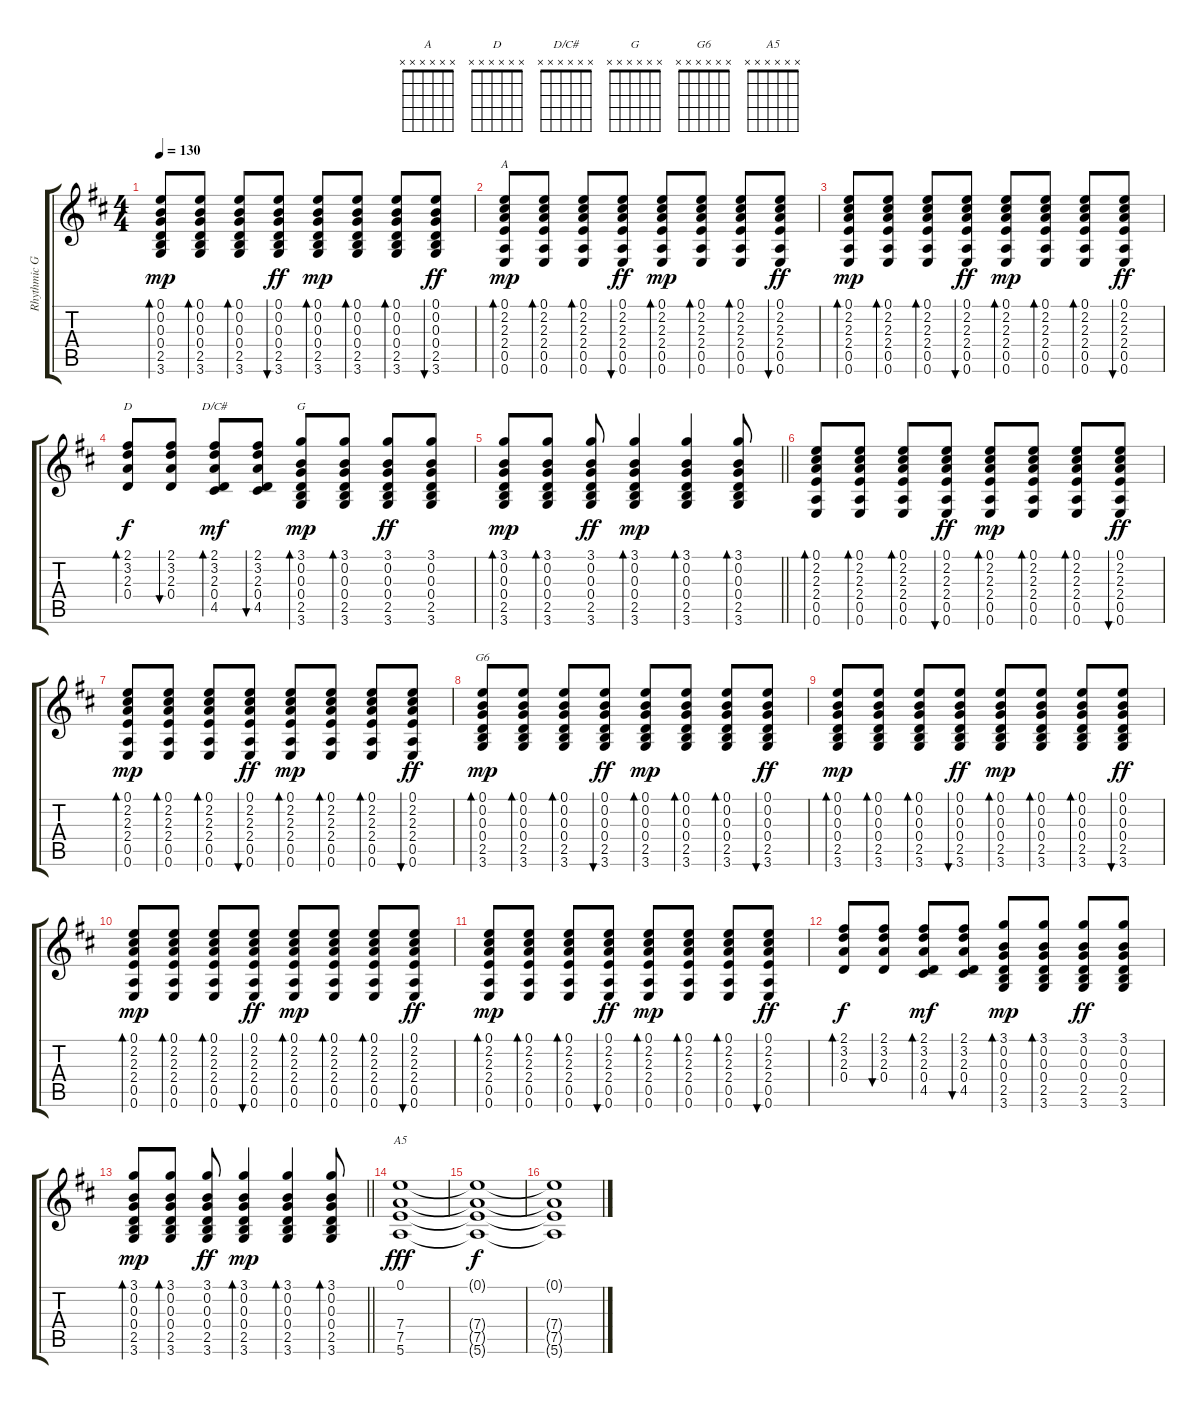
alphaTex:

\track ("Rhythmic Guitar" "Rhythmic G") {instrument acousticguitarsteel}
\staff {score tabs}
\tuning (E4 B3 G3 D3 A2 E2) {hide}
\chord ("A" x x x x x x)
\chord ("D" x x x x x x)
\chord ("D/C#" x x x x x x)
\chord ("G" x x x x x x)
\chord ("G6" x x x x x x)
\chord ("A5" x x x x x x)
\ts (4 4)
\tempo 130
\clef g2
\ks d
(0.1 0.2 0.3 0.4 2.5 3.6).8{bd 30 dy mp} (0.1 0.2 0.3 0.4 2.5 3.6).8{bd 30} (0.1 0.2 0.3 0.4 2.5 3.6).8{bd 30} (0.1 0.2 0.3 0.4 2.5 3.6).8{bu 30 dy ff} (0.1 0.2 0.3 0.4 2.5 3.6).8{bd 30 dy mp} (0.1 0.2 0.3 0.4 2.5 3.6).8{bd 30} (0.1 0.2 0.3 0.4 2.5 3.6).8{bd 30} (0.1 0.2 0.3 0.4 2.5 3.6).8{bu 30 dy ff} |
(0.1 2.2 2.3 2.4 0.5 0.6).8{bd 30 ch "A" dy mp} (0.1 2.2 2.3 2.4 0.5 0.6).8{bd 30} (0.1 2.2 2.3 2.4 0.5 0.6).8{bd 30} (0.1 2.2 2.3 2.4 0.5 0.6).8{bu 30 dy ff} (0.1 2.2 2.3 2.4 0.5 0.6).8{bd 30 dy mp} (0.1 2.2 2.3 2.4 0.5 0.6).8{bd 30} (0.1 2.2 2.3 2.4 0.5 0.6).8{bd 30} (0.1 2.2 2.3 2.4 0.5 0.6).8{bu 30 dy ff} |
(0.1 2.2 2.3 2.4 0.5 0.6).8{bd 30 dy mp} (0.1 2.2 2.3 2.4 0.5 0.6).8{bd 30} (0.1 2.2 2.3 2.4 0.5 0.6).8{bd 30} (0.1 2.2 2.3 2.4 0.5 0.6).8{bu 30 dy ff} (0.1 2.2 2.3 2.4 0.5 0.6).8{bd 30 dy mp} (0.1 2.2 2.3 2.4 0.5 0.6).8{bd 30} (0.1 2.2 2.3 2.4 0.5 0.6).8{bd 30} (0.1 2.2 2.3 2.4 0.5 0.6).8{bu 30 dy ff} |
(2.1 3.2 2.3 0.4).8{bd 30 ch "D" dy f} (2.1 3.2 2.3 0.4).8{bu 30} (2.1 3.2 2.3 0.4 4.5).8{bd 30 ch "D/C#" dy mf} (2.1 3.2 2.3 0.4 4.5).8{bu 30} (3.1 0.2 0.3 0.4 2.5 3.6).8{bd 30 ch "G" dy mp} (3.1 0.2 0.3 0.4 2.5 3.6).8{bd 30} (3.1 0.2 0.3 0.4 2.5 3.6).8{dy ff} (3.1 0.2 0.3 0.4 2.5 3.6).8 |
\barLineRight lightlight
(3.1 0.2 0.3 0.4 2.5 3.6).8{bd 30 dy mp} (3.1 0.2 0.3 0.4 2.5 3.6).8{bd 30} (3.1 0.2 0.3 0.4 2.5 3.6).8{dy ff} (3.1 0.2 0.3 0.4 2.5 3.6).4{bd 30 dy mp} (3.1 0.2 0.3 0.4 2.5 3.6).4{bd 30} (3.1 0.2 0.3 0.4 2.5 3.6).8{bd 30} |
(0.1 2.2 2.3 2.4 0.5 0.6).8{bd 30} (0.1 2.2 2.3 2.4 0.5 0.6).8{bd 30} (0.1 2.2 2.3 2.4 0.5 0.6).8{bd 30} (0.1 2.2 2.3 2.4 0.5 0.6).8{bu 30 dy ff} (0.1 2.2 2.3 2.4 0.5 0.6).8{bd 30 dy mp} (0.1 2.2 2.3 2.4 0.5 0.6).8{bd 30} (0.1 2.2 2.3 2.4 0.5 0.6).8{bd 30} (0.1 2.2 2.3 2.4 0.5 0.6).8{bu 30 dy ff} |
(0.1 2.2 2.3 2.4 0.5 0.6).8{bd 30 dy mp} (0.1 2.2 2.3 2.4 0.5 0.6).8{bd 30} (0.1 2.2 2.3 2.4 0.5 0.6).8{bd 30} (0.1 2.2 2.3 2.4 0.5 0.6).8{bu 30 dy ff} (0.1 2.2 2.3 2.4 0.5 0.6).8{bd 30 dy mp} (0.1 2.2 2.3 2.4 0.5 0.6).8{bd 30} (0.1 2.2 2.3 2.4 0.5 0.6).8{bd 30} (0.1 2.2 2.3 2.4 0.5 0.6).8{bu 30 dy ff} |
(0.1 0.2 0.3 0.4 2.5 3.6).8{bd 30 ch "G6" dy mp} (0.1 0.2 0.3 0.4 2.5 3.6).8{bd 30} (0.1 0.2 0.3 0.4 2.5 3.6).8{bd 30} (0.1 0.2 0.3 0.4 2.5 3.6).8{bu 30 dy ff} (0.1 0.2 0.3 0.4 2.5 3.6).8{bd 30 dy mp} (0.1 0.2 0.3 0.4 2.5 3.6).8{bd 30} (0.1 0.2 0.3 0.4 2.5 3.6).8{bd 30} (0.1 0.2 0.3 0.4 2.5 3.6).8{bu 30 dy ff} |
(0.1 0.2 0.3 0.4 2.5 3.6).8{bd 30 dy mp} (0.1 0.2 0.3 0.4 2.5 3.6).8{bd 30} (0.1 0.2 0.3 0.4 2.5 3.6).8{bd 30} (0.1 0.2 0.3 0.4 2.5 3.6).8{bu 30 dy ff} (0.1 0.2 0.3 0.4 2.5 3.6).8{bd 30 dy mp} (0.1 0.2 0.3 0.4 2.5 3.6).8{bd 30} (0.1 0.2 0.3 0.4 2.5 3.6).8{bd 30} (0.1 0.2 0.3 0.4 2.5 3.6).8{bu 30 dy ff} |
(0.1 2.2 2.3 2.4 0.5 0.6).8{bd 30 dy mp} (0.1 2.2 2.3 2.4 0.5 0.6).8{bd 30} (0.1 2.2 2.3 2.4 0.5 0.6).8{bd 30} (0.1 2.2 2.3 2.4 0.5 0.6).8{bu 30 dy ff} (0.1 2.2 2.3 2.4 0.5 0.6).8{bd 30 dy mp} (0.1 2.2 2.3 2.4 0.5 0.6).8{bd 30} (0.1 2.2 2.3 2.4 0.5 0.6).8{bd 30} (0.1 2.2 2.3 2.4 0.5 0.6).8{bu 30 dy ff} |
(0.1 2.2 2.3 2.4 0.5 0.6).8{bd 30 dy mp} (0.1 2.2 2.3 2.4 0.5 0.6).8{bd 30} (0.1 2.2 2.3 2.4 0.5 0.6).8{bd 30} (0.1 2.2 2.3 2.4 0.5 0.6).8{bu 30 dy ff} (0.1 2.2 2.3 2.4 0.5 0.6).8{bd 30 dy mp} (0.1 2.2 2.3 2.4 0.5 0.6).8{bd 30} (0.1 2.2 2.3 2.4 0.5 0.6).8{bd 30} (0.1 2.2 2.3 2.4 0.5 0.6).8{bu 30 dy ff} |
(2.1 3.2 2.3 0.4).8{bd 30 dy f} (2.1 3.2 2.3 0.4).8{bu 30} (2.1 3.2 2.3 0.4 4.5).8{bd 30 dy mf} (2.1 3.2 2.3 0.4 4.5).8{bu 30} (3.1 0.2 0.3 0.4 2.5 3.6).8{bd 30 dy mp} (3.1 0.2 0.3 0.4 2.5 3.6).8{bd 30} (3.1 0.2 0.3 0.4 2.5 3.6).8{dy ff} (3.1 0.2 0.3 0.4 2.5 3.6).8 |
\barLineRight lightlight
(3.1 0.2 0.3 0.4 2.5 3.6).8{bd 30 dy mp} (3.1 0.2 0.3 0.4 2.5 3.6).8{bd 30} (3.1 0.2 0.3 0.4 2.5 3.6).8{dy ff} (3.1 0.2 0.3 0.4 2.5 3.6).4{bd 30 dy mp} (3.1 0.2 0.3 0.4 2.5 3.6).4{bd 30} (3.1 0.2 0.3 0.4 2.5 3.6).8{bd 30} |
(0.1 7.4 7.5 5.6).1{ch "A5" dy fff} |
(0.1{t} 7.4{t} 7.5{t} 5.6{t}).1{dy f} |
(0.1{t} 7.4{t} 7.5{t} 5.6{t}).1
